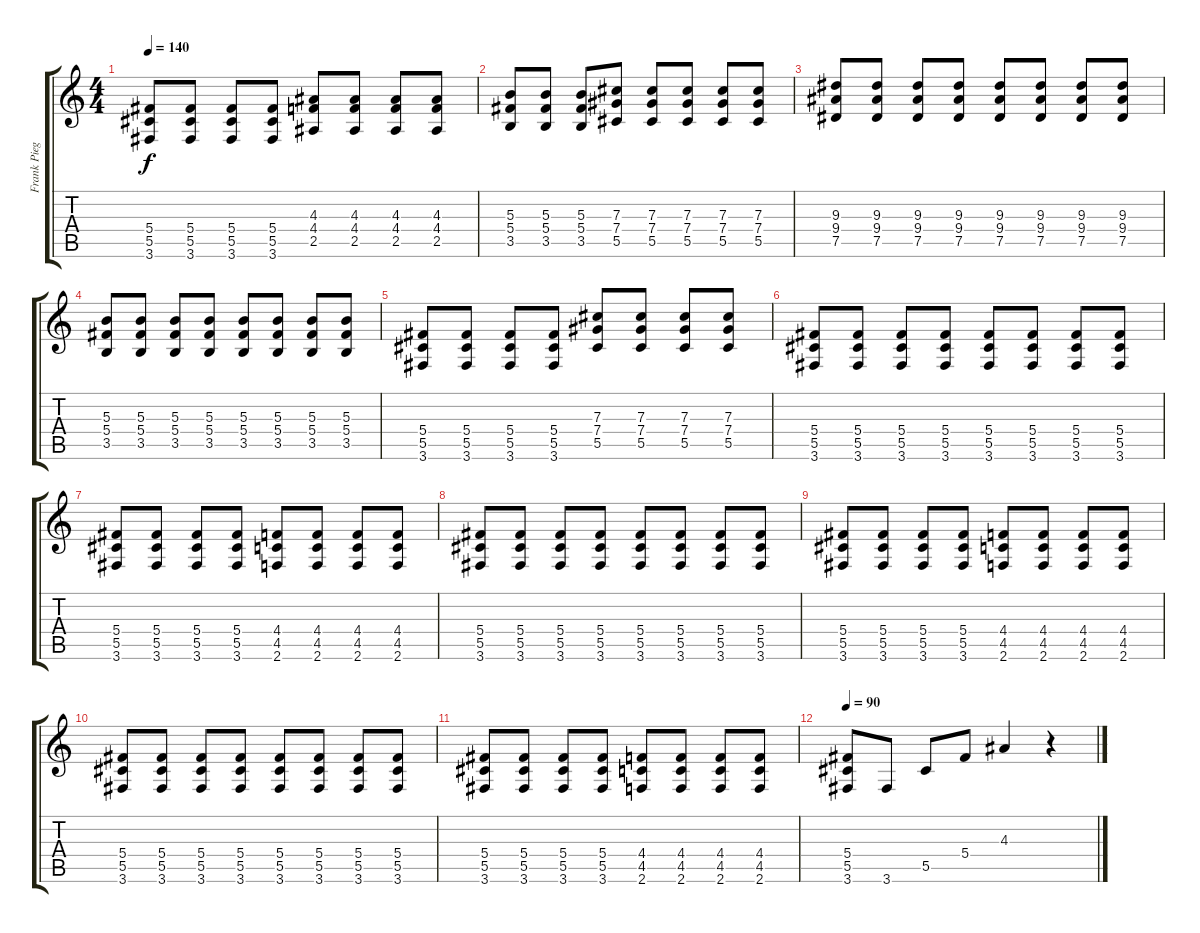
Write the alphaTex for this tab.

\track ("Frank Piegaro Palm Muted Guitar" "Frank Pieg") {instrument electricguitarmuted}
\staff {score tabs}
\tuning (Eb4 Bb3 Gb3 Db3 Ab2 Eb2) {hide}
\ts (4 4)
\tempo 140
\clef g2
\ks c
(5.4 5.5 3.6).8{dy f} (5.4 5.5 3.6).8 (5.4 5.5 3.6).8 (5.4 5.5 3.6).8 (4.3 4.4 2.5).8 (4.3 4.4 2.5).8 (4.3 4.4 2.5).8 (4.3 4.4 2.5).8 |
(5.3 5.4 3.5).8 (5.3 5.4 3.5).8 (5.3 5.4 3.5).8 (7.3 7.4 5.5).8 (7.3 7.4 5.5).8 (7.3 7.4 5.5).8 (7.3 7.4 5.5).8 (7.3 7.4 5.5).8 |
(9.3 9.4 7.5).8 (9.3 9.4 7.5).8 (9.3 9.4 7.5).8 (9.3 9.4 7.5).8 (9.3 9.4 7.5).8 (9.3 9.4 7.5).8 (9.3 9.4 7.5).8 (9.3 9.4 7.5).8 |
(5.3 5.4 3.5).8 (5.3 5.4 3.5).8 (5.3 5.4 3.5).8 (5.3 5.4 3.5).8 (5.3 5.4 3.5).8 (5.3 5.4 3.5).8 (5.3 5.4 3.5).8 (5.3 5.4 3.5).8 |
(5.4 5.5 3.6).8 (5.4 5.5 3.6).8 (5.4 5.5 3.6).8 (5.4 5.5 3.6).8 (7.3 7.4 5.5).8 (7.3 7.4 5.5).8 (7.3 7.4 5.5).8 (7.3 7.4 5.5).8 |
(5.4 5.5 3.6).8 (5.4 5.5 3.6).8 (5.4 5.5 3.6).8 (5.4 5.5 3.6).8 (5.4 5.5 3.6).8 (5.4 5.5 3.6).8 (5.4 5.5 3.6).8 (5.4 5.5 3.6).8 |
(5.4 5.5 3.6).8 (5.4 5.5 3.6).8 (5.4 5.5 3.6).8 (5.4 5.5 3.6).8 (4.4 4.5 2.6).8 (4.4 4.5 2.6).8 (4.4 4.5 2.6).8 (4.4 4.5 2.6).8 |
(5.4 5.5 3.6).8 (5.4 5.5 3.6).8 (5.4 5.5 3.6).8 (5.4 5.5 3.6).8 (5.4 5.5 3.6).8 (5.4 5.5 3.6).8 (5.4 5.5 3.6).8 (5.4 5.5 3.6).8 |
(5.4 5.5 3.6).8 (5.4 5.5 3.6).8 (5.4 5.5 3.6).8 (5.4 5.5 3.6).8 (4.4 4.5 2.6).8 (4.4 4.5 2.6).8 (4.4 4.5 2.6).8 (4.4 4.5 2.6).8 |
(5.4 5.5 3.6).8 (5.4 5.5 3.6).8 (5.4 5.5 3.6).8 (5.4 5.5 3.6).8 (5.4 5.5 3.6).8 (5.4 5.5 3.6).8 (5.4 5.5 3.6).8 (5.4 5.5 3.6).8 |
(5.4 5.5 3.6).8 (5.4 5.5 3.6).8 (5.4 5.5 3.6).8 (5.4 5.5 3.6).8 (4.4 4.5 2.6).8 (4.4 4.5 2.6).8 (4.4 4.5 2.6).8 (4.4 4.5 2.6).8 |
\tempo 90
(5.4 5.5 3.6).8 3.6.8 5.5.8 5.4.8 4.3.4 r.4
